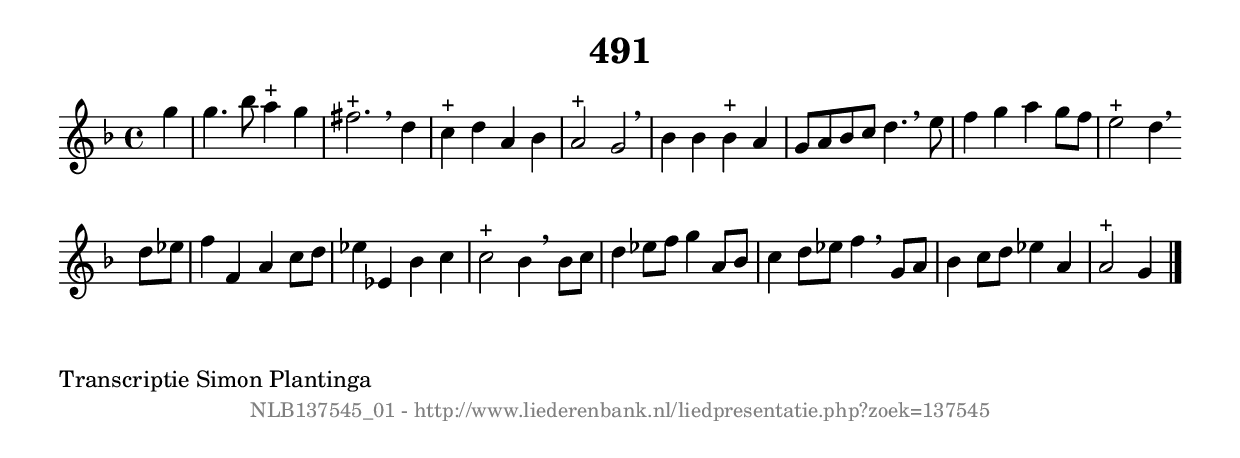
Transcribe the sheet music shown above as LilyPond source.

%
% produced by wce2krn 1.64 (7 June 2014)
%
\version"2.16"
#(append! paper-alist '(("long" . (cons (* 210 mm) (* 2000 mm)))))
#(set-default-paper-size "long")
sb = {\breathe}
mBreak = {\breathe }
bBreak = {\breathe }
x = {\once\override NoteHead #'style = #'cross }
gl=\glissando
itime={\override Staff.TimeSignature #'stencil = ##f }
ficta = {\once\set suggestAccidentals = ##t}
fine = {\once\override Score.RehearsalMark #'self-alignment-X = #1 \mark \markup {\italic{Fine}}}
dc = {\once\override Score.RehearsalMark #'self-alignment-X = #1 \mark \markup {\italic{D.C.}}}
dcf = {\once\override Score.RehearsalMark #'self-alignment-X = #1 \mark \markup {\italic{D.C. al Fine}}}
dcc = {\once\override Score.RehearsalMark #'self-alignment-X = #1 \mark \markup {\italic{D.C. al Coda}}}
ds = {\once\override Score.RehearsalMark #'self-alignment-X = #1 \mark \markup {\italic{D.S.}}}
dsf = {\once\override Score.RehearsalMark #'self-alignment-X = #1 \mark \markup {\italic{D.S. al Fine}}}
dsc = {\once\override Score.RehearsalMark #'self-alignment-X = #1 \mark \markup {\italic{D.S. al Coda}}}
pv = {\set Score.repeatCommands = #'((volta "1"))}
sv = {\set Score.repeatCommands = #'((volta "2"))}
tv = {\set Score.repeatCommands = #'((volta "3"))}
qv = {\set Score.repeatCommands = #'((volta "4"))}
xv = {\set Score.repeatCommands = #'((volta #f))}
\header{ tagline = ""
title = "491"
}
\score {{
\key g \dorian
\relative g'
{
\set melismaBusyProperties = #'()
\partial 32*8
\time 4/4
\tempo 4=120
\override Score.MetronomeMark #'transparent = ##t
\override Score.RehearsalMark #'break-visibility = #(vector #t #t #f)
g'4 | g4. bes8 a4^"+" g4 | fis2.^"+" \sb d4 | c4^"+" d4 a4 bes4 | a2^"+" g2 \sb | bes4 bes4 bes4^"+" a4 | g8 a8 bes8 c8 d4. \sb e8 | f4 g4 a4 g8 f8 | e2^"+" d4 \bar ":|:" \bBreak
d8 ees8 | f4 f,4 a4 c8 d8 | ees4 ees,4 bes'4 c4 | c2^"+" bes4 \sb bes8 c8 | d4 ees8 f8 g4 a,8 bes8 | c4 d8 ees8 f4 \sb g,8 a8 | bes4 c8 d8 ees4 a,4 | a2^"+" g4 \bar "|."
 }}
 \midi { }
 \layout {
            indent = 0.0\cm
}
}
\markup { \wordwrap-string #" 
Transcriptie Simon Plantinga
"}
\markup { \vspace #0 } \markup { \with-color #grey \fill-line { \center-column { \smaller "NLB137545_01 - http://www.liederenbank.nl/liedpresentatie.php?zoek=137545" } } }
